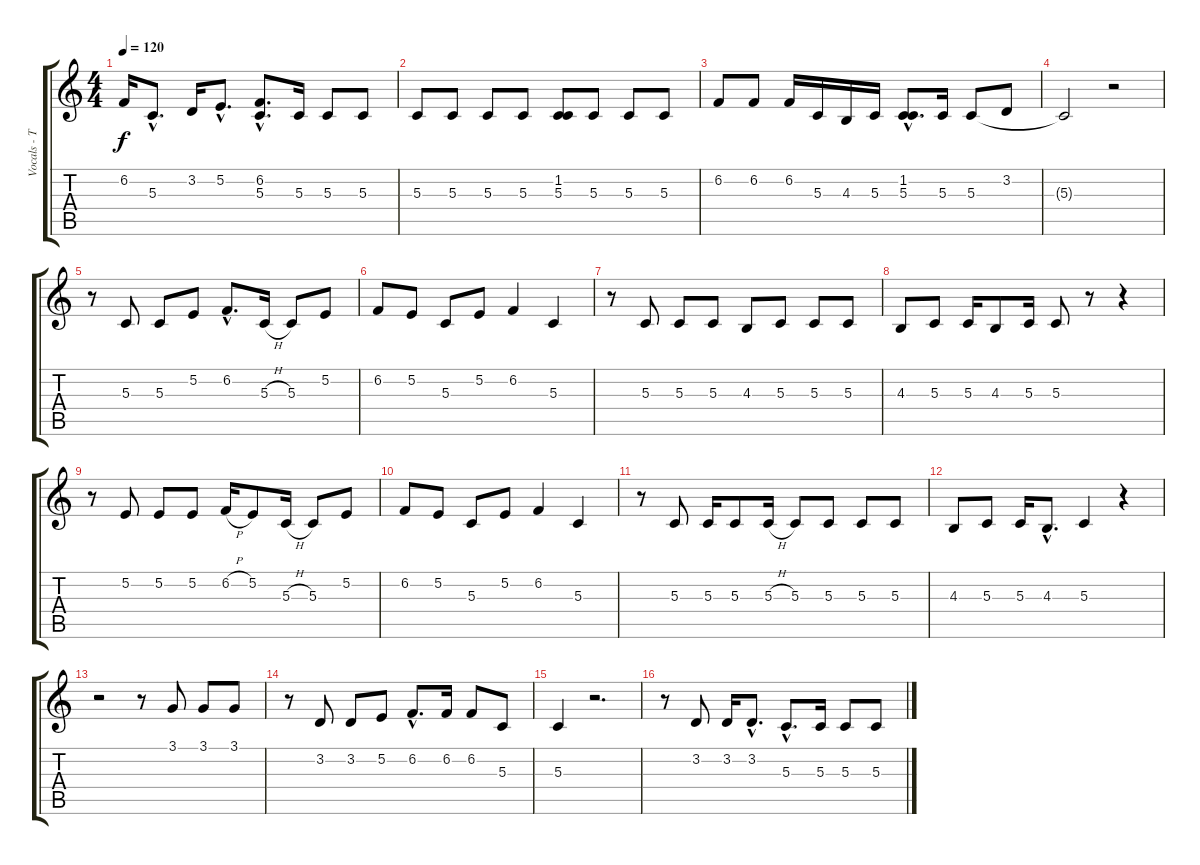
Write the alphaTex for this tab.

\track ("Vocals - Tom" "Vocals - T") {instrument sopranosax}
\staff {score tabs}
\tuning (E4 B3 G3 D3 A2 E2) {hide}
\ts (4 4)
\tempo 120
\clef g2
\ks c
6.2.16{dy f} 5.3{hac}.8{d} 3.2.16 5.2{hac}.8{d} (6.2{hac} 5.3{hac}).8{d} 5.3.16 5.3.8 5.3.8 |
5.3.8 5.3.8 5.3.8 5.3.8 (1.2 5.3).8 5.3.8 5.3.8 5.3.8 |
6.2.8 6.2.8 6.2.16 5.3.16 4.3.16 5.3.16 (1.2{hac} 5.3{hac}).8{d} 5.3.16 5.3.8 3.2.8 |
5.3{t}.2 r.2 |
r.8 5.3.8 5.3.8 5.2.8 6.2{hac}.8{d} 5.3{h}.16 5.3.8 5.2.8 |
6.2.8 5.2.8 5.3.8 5.2.8 6.2.4 5.3.4 |
r.8 5.3.8 5.3.8 5.3.8 4.3.8 5.3.8 5.3.8 5.3.8 |
4.3.8 5.3.8 5.3.16 4.3.8 5.3.16 5.3.8 r.8 r.4 |
r.8 5.2.8 5.2.8 5.2.8 6.2{h}.16 5.2.8 5.3{h}.16 5.3.8 5.2.8 |
6.2.8 5.2.8 5.3.8 5.2.8 6.2.4 5.3.4 |
r.8 5.3.8 5.3.16 5.3.8 5.3{h}.16 5.3.8 5.3.8 5.3.8 5.3.8 |
4.3.8 5.3.8 5.3.16 4.3{hac}.8{d} 5.3.4 r.4 |
r.2 r.8 3.1.8 3.1.8 3.1.8 |
r.8 3.2.8 3.2.8 5.2.8 6.2{hac}.8{d} 6.2.16 6.2.8 5.3.8 |
5.3.4 r.2{d} |
r.8 3.2.8 3.2.16 3.2{hac}.8{d} 5.3{hac}.8{d} 5.3.16 5.3.8 5.3.8
